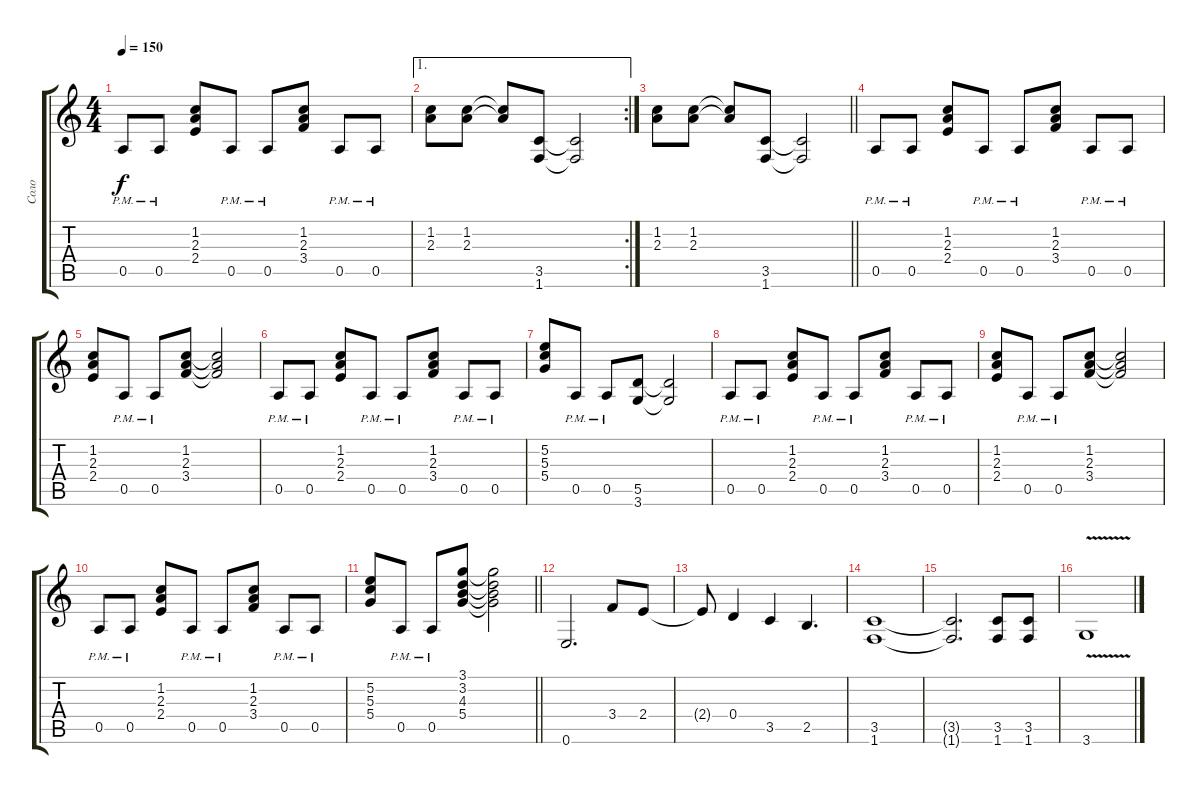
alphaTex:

\track ("Соло" "Соло") {instrument distortionguitar}
\staff {score tabs}
\tuning (E4 B3 G3 D3 A2 E2) {hide}
\ts (4 4)
\tempo 150
\clef g2
\ks c
0.5{pm}.8{dy f} 0.5{pm}.8 (1.2 2.3 2.4).8 0.5{pm}.8 0.5{pm}.8 (1.2 2.3 3.4).8 0.5{pm}.8 0.5{pm}.8 |
\ae 1
\rc 2
(1.2 2.3).8 (1.2 2.3).8 (1.2{t} 2.3{t}).8 (3.5 1.6).8 (3.5{t} 1.6{t}).2 |
\barLineRight lightlight
(1.2 2.3).8 (1.2 2.3).8 (1.2{t} 2.3{t}).8 (3.5 1.6).8 (3.5{t} 1.6{t}).2 |
0.5{pm}.8 0.5{pm}.8 (1.2 2.3 2.4).8 0.5{pm}.8 0.5{pm}.8 (1.2 2.3 3.4).8 0.5{pm}.8 0.5{pm}.8 |
(1.2 2.3 2.4).8 0.5{pm}.8 0.5{pm}.8 (1.2 2.3 3.4).8 (1.2{t} 2.3{t} 3.4{t}).2 |
0.5{pm}.8 0.5{pm}.8 (1.2 2.3 2.4).8 0.5{pm}.8 0.5{pm}.8 (1.2 2.3 3.4).8 0.5{pm}.8 0.5{pm}.8 |
(5.2 5.3 5.4).8 0.5{pm}.8 0.5{pm}.8 (5.5 3.6).8 (5.5{t} 3.6{t}).2 |
0.5{pm}.8 0.5{pm}.8 (1.2 2.3 2.4).8 0.5{pm}.8 0.5{pm}.8 (1.2 2.3 3.4).8 0.5{pm}.8 0.5{pm}.8 |
(1.2 2.3 2.4).8 0.5{pm}.8 0.5{pm}.8 (1.2 2.3 3.4).8 (1.2{t} 2.3{t} 3.4{t}).2 |
0.5{pm}.8 0.5{pm}.8 (1.2 2.3 2.4).8 0.5{pm}.8 0.5{pm}.8 (1.2 2.3 3.4).8 0.5{pm}.8 0.5{pm}.8 |
\barLineRight lightlight
(5.2 5.3 5.4).8 0.5{pm}.8 0.5{pm}.8 (3.1 3.2 4.3 5.4).8 (3.1{t} 3.2{t} 4.3{t} 5.4{t}).2 |
0.6.2{d} 3.4.8 2.4.8 |
2.4{t}.8 0.4.4 3.5.4 2.5.4{d} |
(3.5 1.6).1 |
(3.5{t} 1.6{t}).2{d} (3.5 1.6).8 (3.5 1.6).8 |
3.6{v}.1
